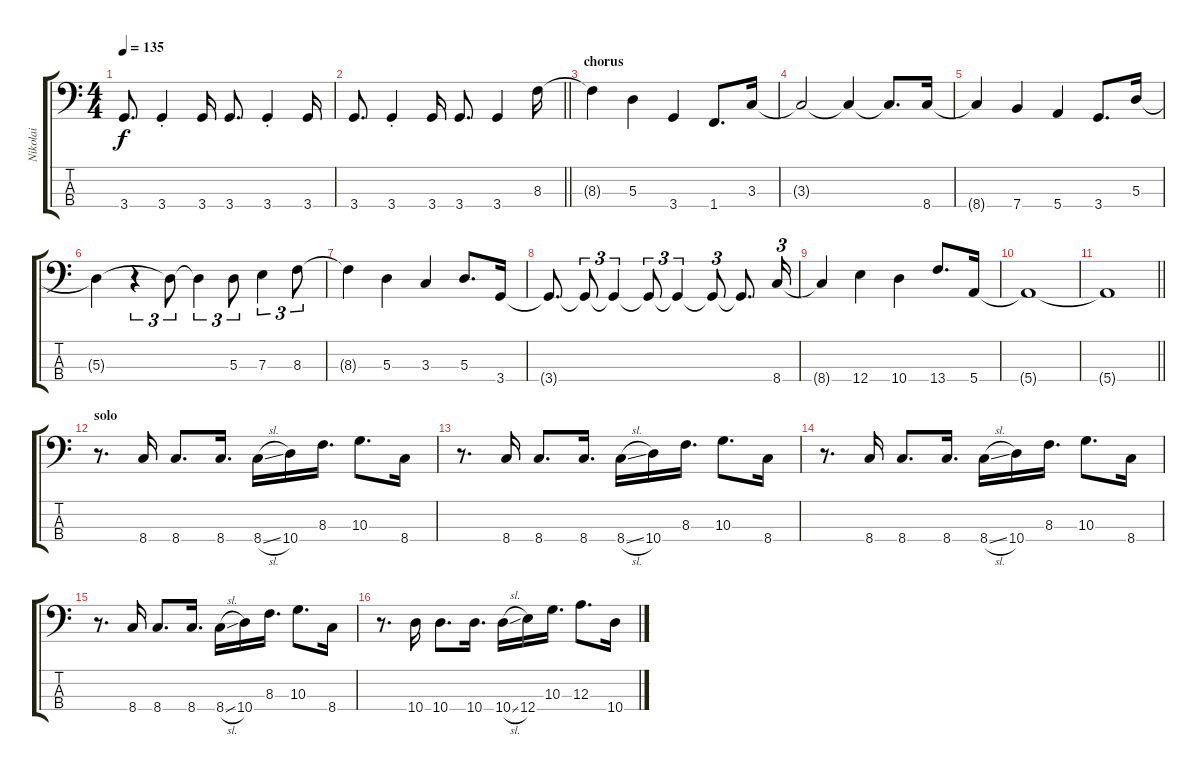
\track ("Nikolai" "Nikolai") {instrument electricbasspick}
\staff {score tabs}
\tuning (G2 D2 A1 E1) {hide}
\ts (4 4)
\tempo 135
\clef f4
\ks c
3.4{t}.8{d dy f} 3.4{st}.4 3.4.16 3.4.8{d} 3.4{st}.4 3.4.16 |
\barLineRight lightlight
3.4.8{d} 3.4{st}.4 3.4.16 3.4.8{d} 3.4.4 8.3.16 |
\section ("" "chorus")
8.3{t}.4 5.3.4 3.4.4 1.4.8{d} 3.3.16 |
3.3{t}.2 3.3{t}.4 3.3{t}.8{d} 8.4.16 |
8.4{t}.4 7.4.4 5.4.4 3.4.8{d} 5.3.16 |
5.3{t}.4 r.4{tu (3 2)} 5.3{t}.8{tu (3 2)} 5.3{t}.4{tu (3 2)} 5.3.8{tu (3 2)} 7.3.4{tu (3 2)} 8.3.8{tu (3 2)} |
8.3{t}.4 5.3.4 3.3.4 5.3.8{d} 3.4.16 |
3.4{t}.8{d} 3.4{t}.8{tu (3 2)} 3.4{t}.4{tu (3 2)} 3.4{t}.8{tu (3 2)} 3.4{t}.4{tu (3 2)} 3.4{t}.8{tu (3 2)} 3.4{t}.8{d} 8.4.16{tu (3 2)} |
8.4{t}.4 12.4.4 10.4.4 13.4.8{d} 5.4.16 |
5.4{t}.1 |
\barLineRight lightlight
5.4{t}.1 |
\section ("" "solo")
r.8{d volume 11} 8.4.16 8.4.8{d} 8.4.16{d} 8.4{sl}.16 10.4.16 8.3.16{d} 10.3.8{d} 8.4.16 |
r.8{d} 8.4.16 8.4.8{d} 8.4.16{d} 8.4{sl}.16 10.4.16 8.3.16{d} 10.3.8{d} 8.4.16 |
r.8{d} 8.4.16 8.4.8{d} 8.4.16{d} 8.4{sl}.16 10.4.16 8.3.16{d} 10.3.8{d} 8.4.16 |
r.8{d} 8.4.16 8.4.8{d} 8.4.16{d} 8.4{sl}.16 10.4.16 8.3.16{d} 10.3.8{d} 8.4.16 |
r.8{d} 10.4.16 10.4.8{d} 10.4.16{d} 10.4{sl}.16 12.4.16 10.3.16{d} 12.3.8{d} 10.4.16
